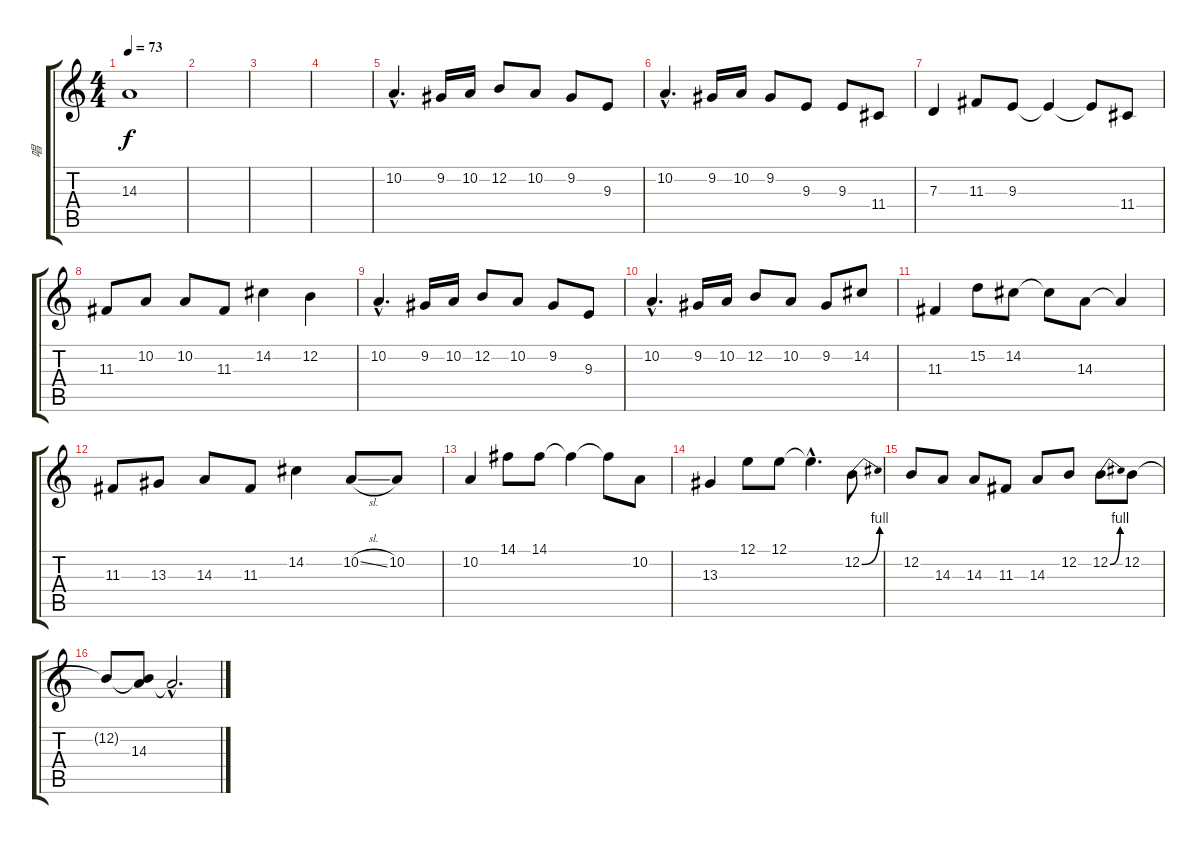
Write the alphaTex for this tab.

\track ("唱" "唱") {instrument electricgrandpiano}
\staff {score tabs}
\tuning (E4 B3 G3 D3 A2 E2) {hide}
\ts (4 4)
\tempo 73
\clef g2
\ks c
14.3.1{dy f} |
|
|
|
10.2{hac}.4{d} 9.2.16 10.2.16 12.2.8 10.2.8 9.2.8 9.3.8 |
10.2{hac}.4{d} 9.2.16 10.2.16 9.2.8 9.3.8 9.3.8 11.4.8 |
7.3.4 11.3.8 9.3.8 9.3{t}.4 9.3{t}.8 11.4.8 |
11.3.8 10.2.8 10.2.8 11.3.8 14.2.4 12.2.4 |
10.2{hac}.4{d} 9.2.16 10.2.16 12.2.8 10.2.8 9.2.8 9.3.8 |
10.2{hac}.4{d} 9.2.16 10.2.16 12.2.8 10.2.8 9.2.8 14.2.8 |
11.3.4 15.2.8 14.2.8 14.2{t}.8 14.3.8 14.3{t}.4 |
11.3.8 13.3.8 14.3.8 11.3.8 14.2.4 10.2{sl}.8 10.2.8 |
10.2.4 14.1.8 14.1.8 14.1{t}.4 14.1{t}.8 10.2.8 |
13.3.4 12.1.8 12.1.8 12.1{hac t}.4{d} 12.2{be (bend 0 0 60 4)}.8 |
12.2.8 14.3.8 14.3.8 11.3.8 14.3.8 12.2.8 12.2{be (bend 0 0 60 4)}.8 12.2.8 |
12.2{t}.8 (12.2{t} 14.3).8 14.3{hac t}.2{d}
